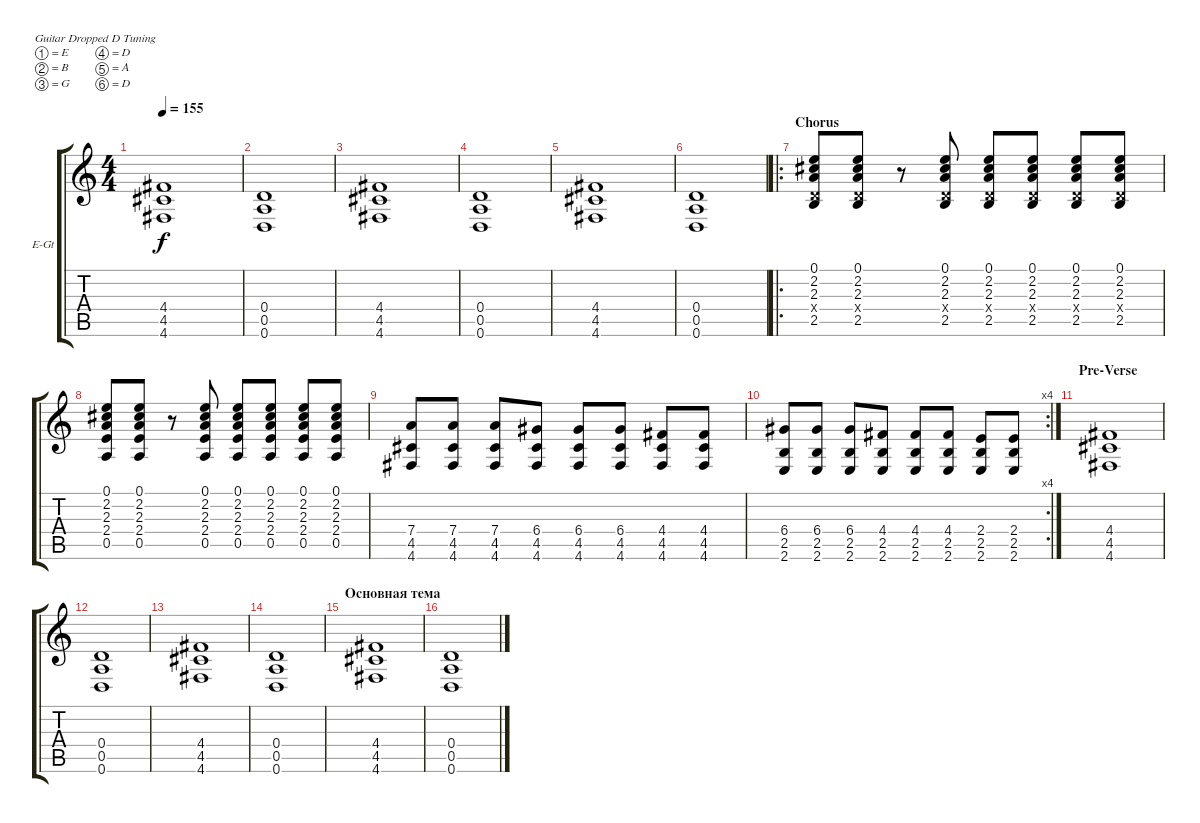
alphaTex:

\bracketExtendMode groupsimilarinstruments
\firstSystemTrackNameOrientation horizontal
\otherSystemsTrackNameOrientation horizontal
\track ("Guitar 2" "E-Gt") {instrument distortionguitar}
\staff {score tabs}
\tuning (E4 B3 G3 D3 A2 D2)
\ts (4 4)
\tempo 155
\clef g2
\ks c
(4.4 4.5 4.6).1{dy f} |
(0.4 0.5 0.6).1 |
(4.4 4.5 4.6).1 |
(0.4 0.5 0.6).1 |
(4.4 4.5 4.6).1 |
(0.4 0.5 0.6).1 |
\ro
\section ("" "Chorus")
(0.1 2.2 2.3 0.4{x} 2.5).8 (0.1 2.2 2.3 0.4{x} 2.5).8 r.8 (0.1 2.2 2.3 0.4{x} 2.5).8 (0.1 2.2 2.3 0.4{x} 2.5).8 (0.1 2.2 2.3 0.4{x} 2.5).8 (0.1 2.2 2.3 0.4{x} 2.5).8 (0.1 2.2 2.3 0.4{x} 2.5).8 |
(0.1 2.2 2.3 2.4 0.5).8 (0.1 2.2 2.3 2.4 0.5).8 r.8 (0.1 2.2 2.3 2.4 0.5).8 (0.1 2.2 2.3 2.4 0.5).8 (0.1 2.2 2.3 2.4 0.5).8 (0.1 2.2 2.3 2.4 0.5).8 (0.1 2.2 2.3 2.4 0.5).8 |
(7.4 4.5 4.6).8 (7.4 4.5 4.6).8 (7.4 4.5 4.6).8 (6.4 4.5 4.6).8 (6.4 4.5 4.6).8 (6.4 4.5 4.6).8 (4.4 4.5 4.6).8 (4.4 4.5 4.6).8 |
\rc 4
(6.4 2.5 2.6).8 (6.4 2.5 2.6).8 (6.4 2.5 2.6).8 (4.4 2.5 2.6).8 (4.4 2.5 2.6).8 (4.4 2.5 2.6).8 (2.4 2.5 2.6).8 (2.4 2.5 2.6).8 |
\section ("" "Pre-Verse")
(4.4 4.5 4.6).1 |
(0.4 0.5 0.6).1 |
(4.4 4.5 4.6).1 |
(0.4 0.5 0.6).1 |
\section ("" "Основная тема")
(4.4 4.5 4.6).1 |
(0.4 0.5 0.6).1
